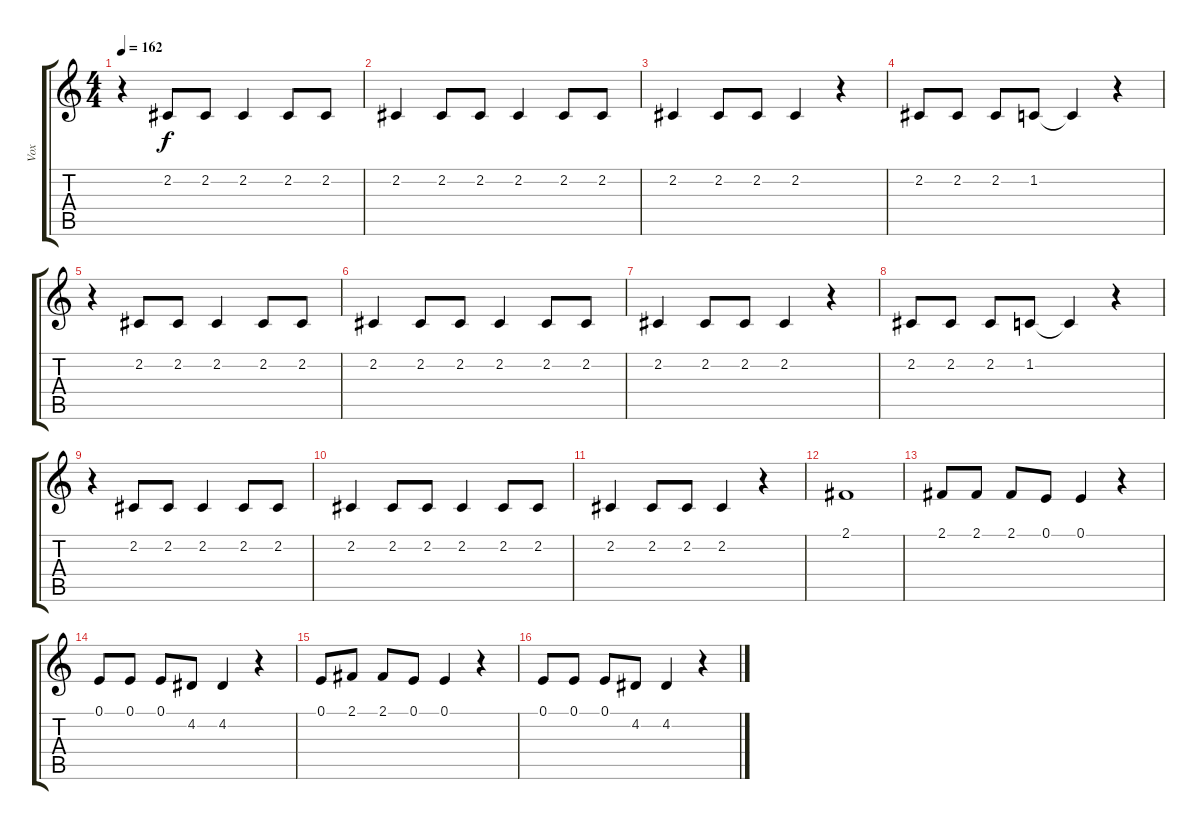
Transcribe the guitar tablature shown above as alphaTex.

\track ("Vox" "Vox") {instrument synthvoice}
\staff {score tabs}
\tuning (E4 B3 G3 D3 A2 E2) {hide}
\ts (4 4)
\tempo 162
\clef g2
\ks c
r.4{dy f} 2.2.8 2.2.8 2.2.4 2.2.8 2.2.8 |
2.2.4 2.2.8 2.2.8 2.2.4 2.2.8 2.2.8 |
2.2.4 2.2.8 2.2.8 2.2.4 r.4 |
2.2.8 2.2.8 2.2.8 1.2.8 1.2{t}.4 r.4 |
r.4 2.2.8 2.2.8 2.2.4 2.2.8 2.2.8 |
2.2.4 2.2.8 2.2.8 2.2.4 2.2.8 2.2.8 |
2.2.4 2.2.8 2.2.8 2.2.4 r.4 |
2.2.8 2.2.8 2.2.8 1.2.8 1.2{t}.4 r.4 |
r.4 2.2.8 2.2.8 2.2.4 2.2.8 2.2.8 |
2.2.4 2.2.8 2.2.8 2.2.4 2.2.8 2.2.8 |
2.2.4 2.2.8 2.2.8 2.2.4 r.4 |
2.1.1 |
2.1.8 2.1.8 2.1.8 0.1.8 0.1.4 r.4 |
0.1.8 0.1.8 0.1.8 4.2.8 4.2.4 r.4 |
0.1.8 2.1.8 2.1.8 0.1.8 0.1.4 r.4 |
0.1.8 0.1.8 0.1.8 4.2.8 4.2.4 r.4
